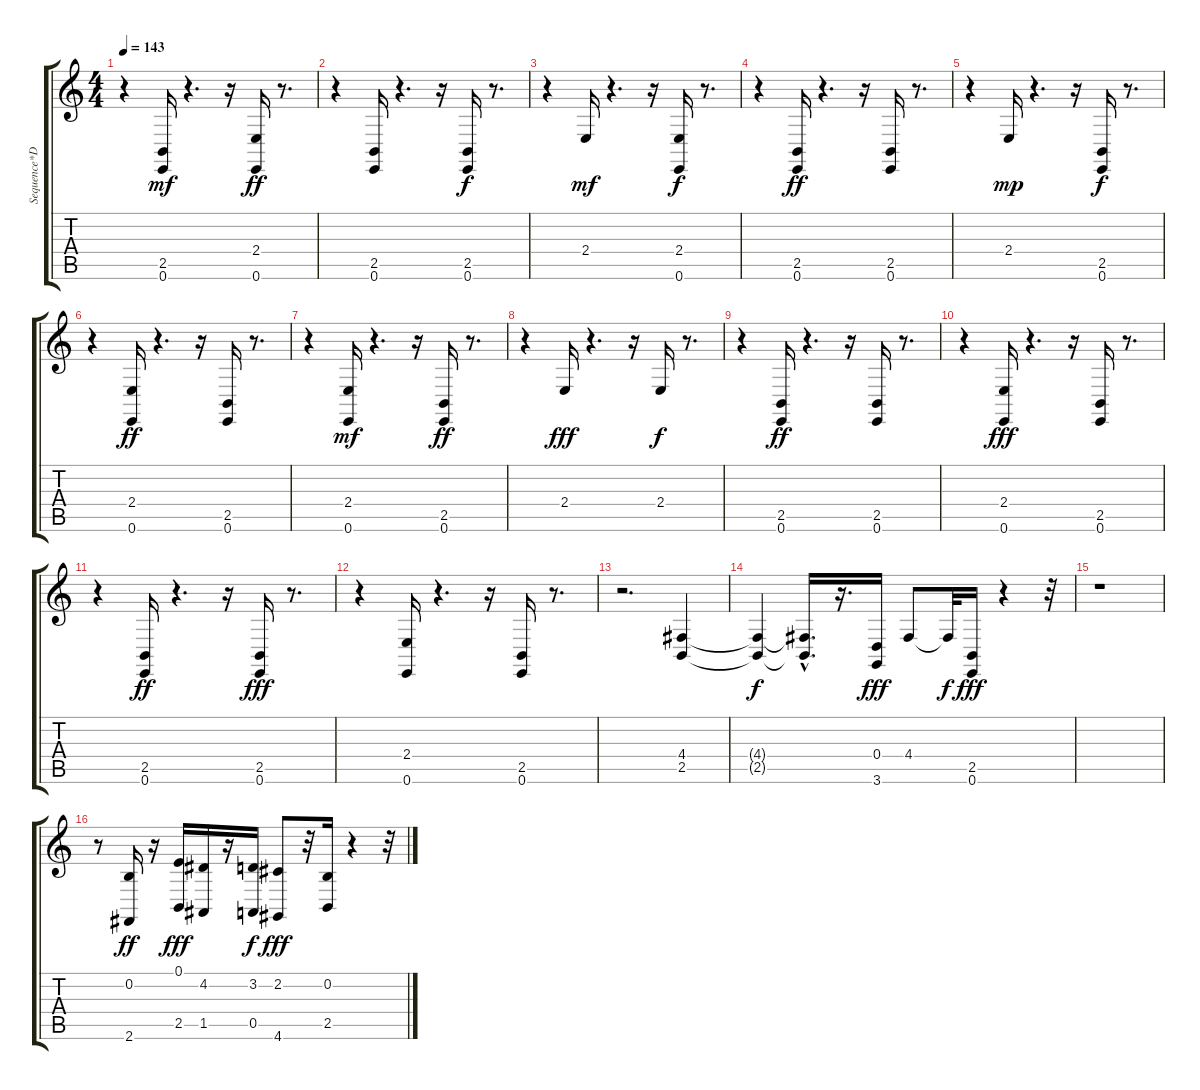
\track ("Sequence*Demixed 06" "Sequence*D") {instrument trombone}
\staff {score tabs}
\tuning (E4 B3 G3 D3 A2 E2) {hide}
\ts (4 4)
\tempo 143
\clef g2
\ks c
r.4{dy f} (2.5 0.6).16{dy mf} r.4{d} r.16 (2.4 0.6).16{dy ff} r.8{d} |
r.4 (2.5 0.6).16 r.4{d} r.16 (2.5 0.6).16{dy f} r.8{d} |
r.4 2.4.16{dy mf} r.4{d} r.16 (2.4 0.6).16{dy f} r.8{d} |
r.4 (2.5 0.6).16{dy ff} r.4{d} r.16 (2.5 0.6).16 r.8{d} |
r.4 2.4.16{dy mp} r.4{d} r.16 (2.5 0.6).16{dy f} r.8{d} |
r.4 (2.4 0.6).16{dy ff} r.4{d} r.16 (2.5 0.6).16 r.8{d} |
r.4 (2.4 0.6).16{dy mf} r.4{d} r.16 (2.5 0.6).16{dy ff} r.8{d} |
r.4 2.4.16{dy fff} r.4{d} r.16 2.4.16{dy f} r.8{d} |
r.4 (2.5 0.6).16{dy ff} r.4{d} r.16 (2.5 0.6).16 r.8{d} |
r.4 (2.4 0.6).16{dy fff} r.4{d} r.16 (2.5 0.6).16 r.8{d} |
r.4 (2.5 0.6).16{dy ff} r.4{d} r.16 (2.5 0.6).16{dy fff} r.8{d} |
r.4 (2.4 0.6).16 r.4{d} r.16 (2.5 0.6).16 r.8{d} |
r.2{d} (4.4 2.5).4 |
(4.4{t} 2.5{t}).4{dy f} (4.4{t} 2.5{hac t}).16{d} r.16{d} (0.4 3.6).16{dy fff} 4.4.8 4.4{t}.32{dy f} (2.5 0.6).16{dy fff} r.4 r.32 |
r.1 |
r.8 (0.2 2.6).16{dy ff} r.16 (0.1 2.5).16{dy fff} (4.2 1.5).16 r.16 (3.2 0.5).16{dy f} (2.2 4.6).8{dy fff} r.32 (0.2 2.5).16 r.4 r.32
